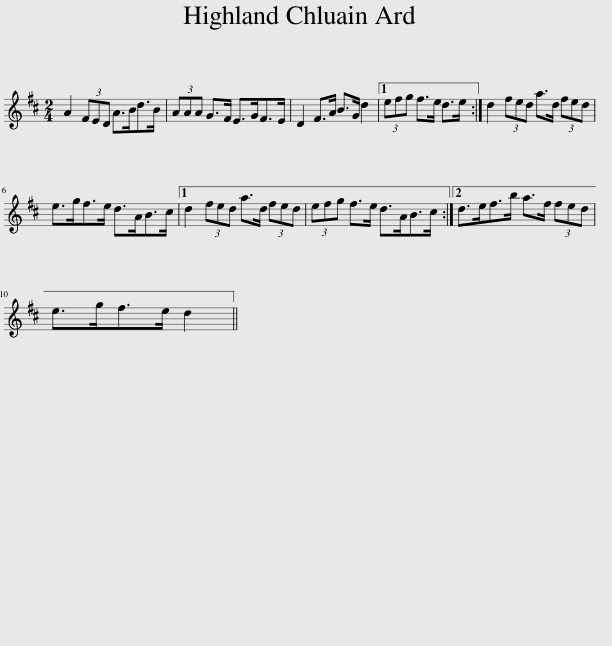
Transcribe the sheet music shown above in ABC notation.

X:1
L:1/8
M:2/4
I:linebreak $
K:D
V:1 treble
V:1
 A2 (3FED A>Bd>B | (3AAA G>F E>GF>E | D2 F>A B>G d2 |1 (3efg f>e d>e :| d2 (3fed a>d (3fed |$ %5
 e>gf>e d>AB>c |1 d2 (3fed a>d (3fed | (3efg f>e d>AB>c :|2 d>ef>b a>f (3fed |$ e>gf>e d2 || %10
